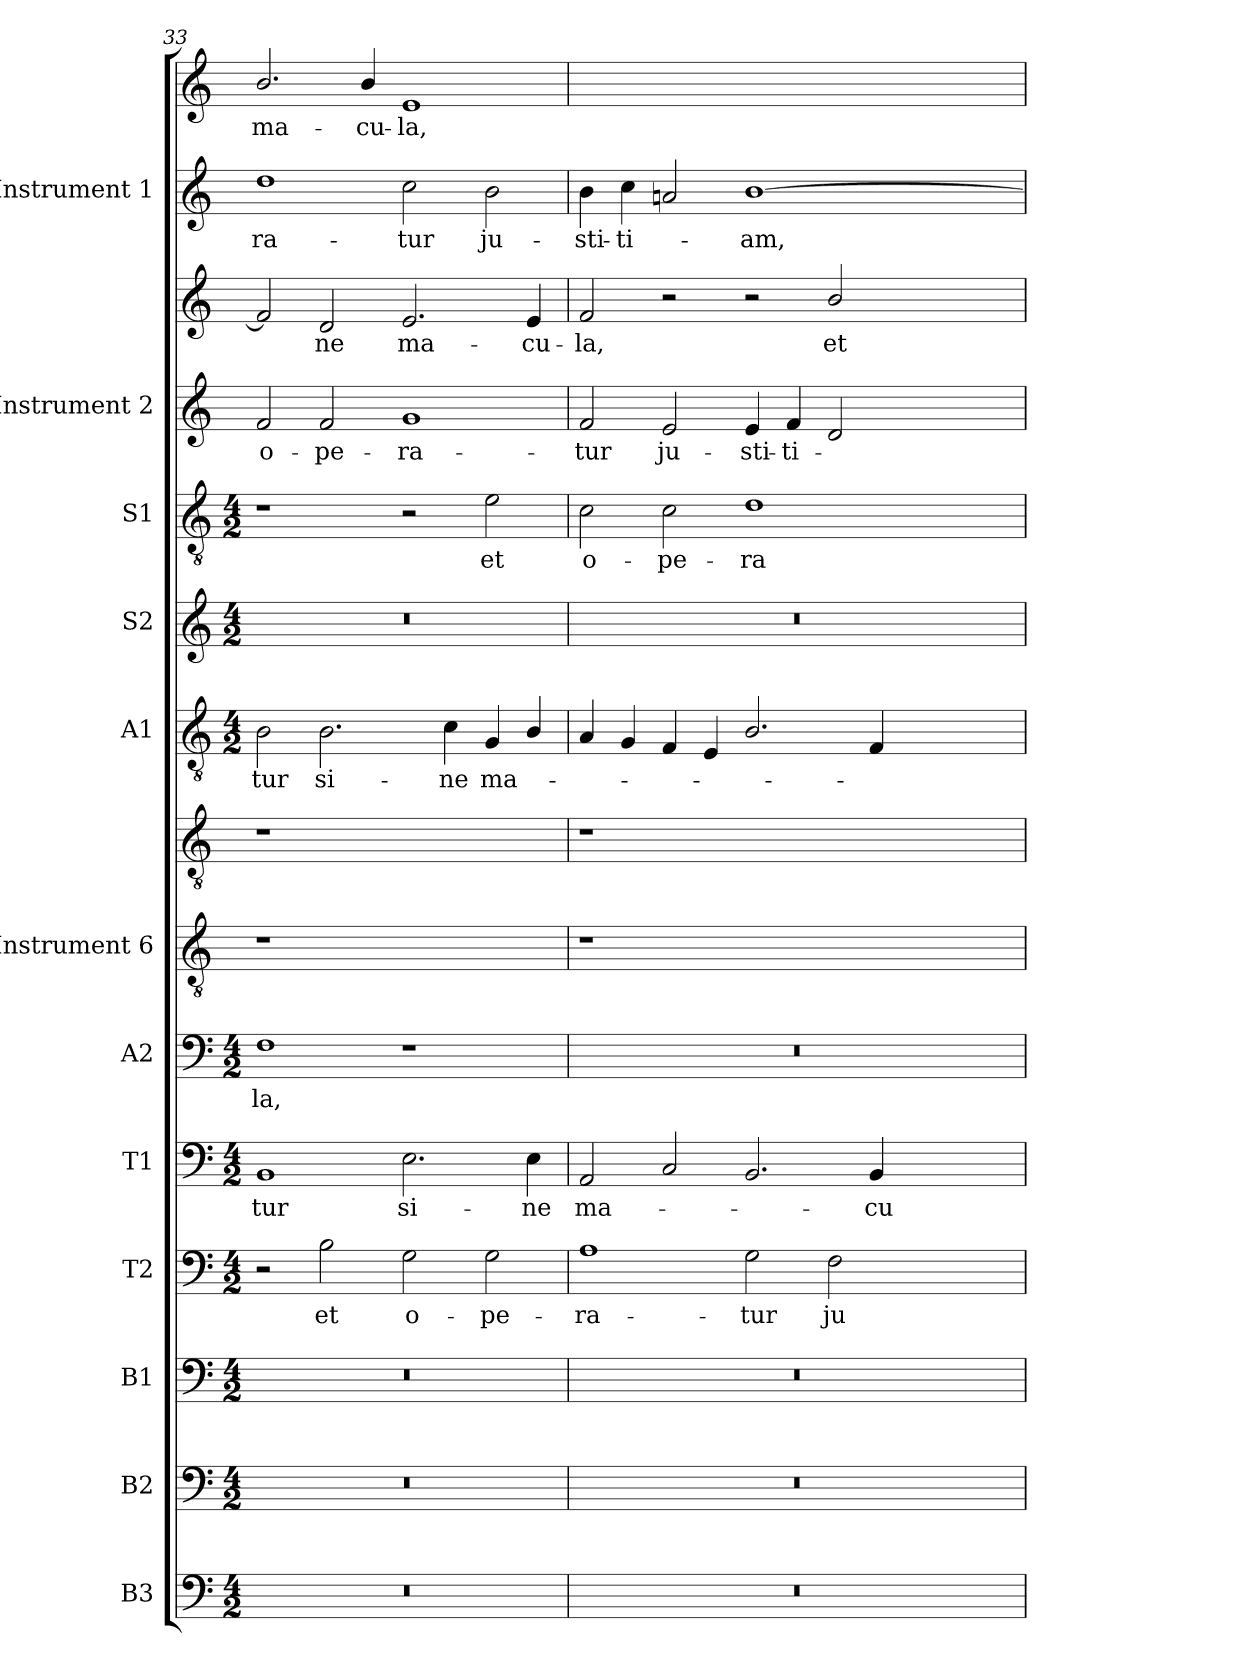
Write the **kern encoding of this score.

**kern	**kern	**kern	**kern	**text	**kern	**text	**kern	**text	**kern	**kern	**kern	**text	**kern	**kern	**text	**kern	**text	**kern	**text	**kern	**text	**kern	**text
*part12	*part11	*part10	*part9	*part9	*part8	*part8	*part7	*part7	*part6	*part6	*part5	*part5	*part4	*part3	*part3	*part2	*part2	*part2	*part2	*part1	*part1	*part1	*part1
*staff15	*staff14	*staff13	*staff12	*staff12	*staff11	*staff11	*staff10	*staff10	*staff9	*staff8	*staff7	*staff7	*staff6	*staff5	*staff5	*staff4	*staff4	*staff3	*staff3	*staff2	*staff2	*staff1	*staff1
*I"B3	*I"B2	*I"B1	*I"T2	*	*I"T1	*	*I"A2	*	*I"Instrument 6	*	*I"A1	*	*I"S2	*I"S1	*	*I"Instrument 2	*	*	*	*I"Instrument 1	*	*	*
*clefF4	*clefF4	*clefF4	*clefF4	*	*clefF4	*	*clefF4	*	*clefGv2	*clefGv2	*clefGv2	*	*clefG2	*clefGv2	*	*clefG2	*	*clefG2	*	*clefG2	*	*clefG2	*
*	*	*	*	*	*	*	*	*	*	*	*k[]	*	*	*	*	*	*	*	*	*	*	*	*
*	*	*	*	*	*	*	*	*	*	*	*C:	*	*	*	*	*	*	*	*	*	*	*	*
*M4/2	*M4/2	*M4/2	*M4/2	*	*M4/2	*	*M4/2	*	*	*	*M4/2	*	*M4/2	*M4/2	*	*	*	*	*	*	*	*	*
=33	=33	=33	=33	=33	=33	=33	=33	=33	=33	=33	=33	=33	=33	=33	=33	=33	=33	=33	=33	=33	=33	=33	=33
!	!	!	!	!	!	!LO:LY:b:cj	!	!LO:LY:b:cj	!	!	!	!LO:LY:b:cj	!	!	!	!	!LO:LY:b:rj	!	!	!	!LO:LY:b:rj	!	!LO:LY:b:cj
0r	0r	0r	2r	.	1BB	-tur	1F	-la,	1r	1r	2B\	-tur	0r	1r	.	2f/	o-	2f/]	.	1dd	ra-	2.b/	ma-
!	!	!	!	!LO:LY:b:cj	!	!	!	!	!	!	!	!LO:LY:b:rj	!	!	!	!	!LO:LY:b:rj	!	!LO:LY:b:cj	!	!	!	!
.	.	.	2B\	et	.	.	.	.	.	.	2.B\	si-	.	.	.	2f/	-pe-	2d/	-ne	.	.	.	.
!	!	!	!	!	!	!	!	!	!	!	!	!	!	!	!	!	!	!	!	!	!	!	!LO:LY:b:rj
.	.	.	.	.	.	.	.	.	.	.	.	.	.	.	.	.	.	.	.	.	.	4b/	-cu-
!	!	!	!	!LO:LY:b:rj	!	!LO:LY:b:rj	!	!	!	!	!	!	!	!	!	!	!LO:LY:b:rj	!	!LO:LY:b:cj	!	!LO:LY:b:cj	!	!LO:LY:b:cj
.	.	.	2G\	o-	2.E\	si-	1r	.	1ryy	1ryy	.	.	.	2r	.	1g	-ra-	2.e/	ma-	2cc\	-tur	1e	-la,
!	!	!	!	!	!	!	!	!	!	!	!	!LO:LY:b:cj	!	!	!	!	!	!	!	!	!	!	!
.	.	.	.	.	.	.	.	.	.	.	4c\	-ne	.	.	.	.	.	.	.	.	.	.	.
!	!	!	!	!LO:LY:b:rj	!	!	!	!	!	!	!	!LO:LY:b:cj	!	!	!LO:LY:b:cj	!	!	!	!	!	!LO:LY:b:rj	!	!
.	.	.	2G\	-pe-	.	.	.	.	.	.	4G/	ma-	.	2e\	et	.	.	.	.	2b\	ju-	.	.
!	!	!	!	!	!	!LO:LY:b:cj	!	!	!	!	!	!	!	!	!	!	!	!	!LO:LY:b:rj	!	!	!	!
.	.	.	.	.	4E\	-ne	.	.	.	.	4B/	.	.	.	.	.	.	4e/	-cu-	.	.	.	.
=34	=34	=34	=34	=34	=34	=34	=34	=34	=34	=34	=34	=34	=34	=34	=34	=34	=34	=34	=34	=34	=34	=34	=34
!	!	!	!	!LO:LY:b:rj	!	!LO:LY:b:cj	!	!	!	!	!	!	!	!	!LO:LY:b:rj	!	!LO:LY:b:cj	!	!LO:LY:b:cj	!	!LO:LY:b:rj	!	!
0r	0r	0r	1A	-ra-	2AA/	ma-	0r	.	1r	1r	4A/	.	0r	2c\	o-	2f/	tur	2f/	-la,	4b\	-sti-	0ryy	.
!	!	!	!	!	!	!	!	!	!	!	!	!	!	!	!	!	!	!	!	!	!LO:LY:b:rj	!	!
.	.	.	.	.	.	.	.	.	.	.	4G/	.	.	.	.	.	.	.	.	4cc\	-ti-	.	.
!	!	!	!	!	!	!	!	!	!	!	!	!	!	!	!LO:LY:b:rj	!	!LO:LY:b:rj	!	!	!	!	!	!
.	.	.	.	.	2C/	.	.	.	.	.	4F/	.	.	2c\	-pe-	2e/	ju-	2r	.	2an/	.	.	.
.	.	.	.	.	.	.	.	.	.	.	4E/	.	.	.	.	.	.	.	.	.	.	.	.
!	!	!	!	!LO:LY:b:cj	!	!	!	!	!	!	!	!	!	!	!LO:LY:b:rj	!	!LO:LY:b:rj	!	!	!	!LO:LY:b:cj	!	!
.	.	.	2G\	-tur	2.BB/	.	.	.	1ryy	1ryy	2.B/	.	.	1d	-ra-	4e/	-sti-	2r	.	[<1b	-am,	.	.
!	!	!	!	!	!	!	!	!	!	!	!	!	!	!	!	!	!LO:LY:b:rj	!	!	!	!	!	!
.	.	.	.	.	.	.	.	.	.	.	.	.	.	.	.	4f/	-ti-	.	.	.	.	.	.
!	!	!	!	!LO:LY:b:rj	!	!	!	!	!	!	!	!	!	!	!	!	!	!	!LO:LY:b:cj	!	!	!	!
.	.	.	2F\	ju-	.	.	.	.	.	.	.	.	.	.	.	2d/	.	2b/	et	.	.	.	.
!	!	!	!	!	!	!LO:LY:b:rj	!	!	!	!	!	!	!	!	!	!	!	!	!	!	!	!	!
.	.	.	.	.	4BB/	-cu-	.	.	.	.	4F/	.	.	.	.	.	.	.	.	.	.	.	.
=	=	=	=	=	=	=	=	=	=	=	=	=	=	=	=	=	=	=	=	=	=	=	=
*-	*-	*-	*-	*-	*-	*-	*-	*-	*-	*-	*-	*-	*-	*-	*-	*-	*-	*-	*-	*-	*-	*-	*-
